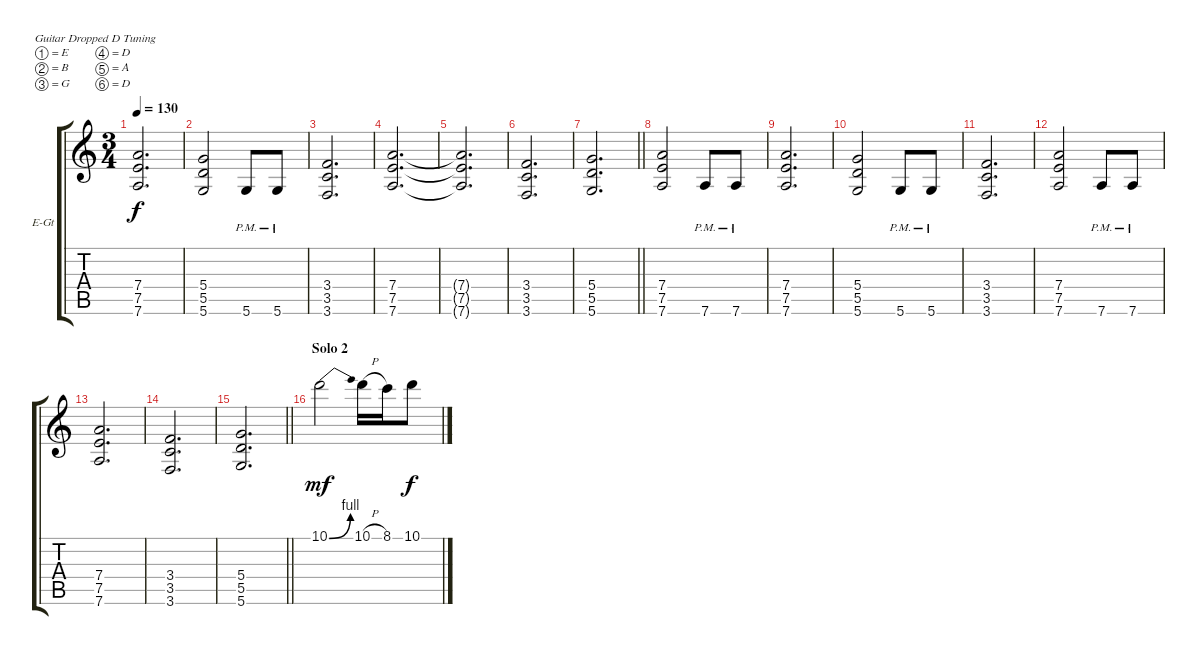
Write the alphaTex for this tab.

\bracketExtendMode groupsimilarinstruments
\firstSystemTrackNameOrientation horizontal
\otherSystemsTrackNameOrientation horizontal
\track ("Lead Guitar" "E-Gt") {instrument distortionguitar}
\staff {score tabs}
\tuning (E4 B3 G3 D3 A2 D2)
\ts (3 4)
\tempo 130
\clef g2
\ks c
(7.4{t} 7.5{t} 7.6{t}).2{d dy f} |
(5.4 5.5 5.6).2 5.6{pm}.8 5.6{pm}.8 |
(3.4 3.5 3.6).2{d} |
(7.4 7.5 7.6).2{d} |
(7.4{t} 7.5{t} 7.6{t}).2{d} |
(3.4 3.5 3.6).2{d} |
\barLineRight lightlight
(5.4 5.5 5.6).2{d} |
(7.4 7.5 7.6).2 7.6{pm}.8 7.6{pm}.8 |
(7.4 7.5 7.6).2{d} |
(5.4 5.5 5.6).2 5.6{pm}.8 5.6{pm}.8 |
(3.4 3.5 3.6).2{d} |
(7.4 7.5 7.6).2 7.6{pm}.8 7.6{pm}.8 |
(7.4 7.5 7.6).2{d} |
(3.4 3.5 3.6).2{d} |
\barLineRight lightlight
(5.4 5.5 5.6).2{d} |
\section ("" "Solo 2")
10.1{be (bend 0 0 60 4)}.2{dy mf} 10.1{h}.16 8.1.16 10.1.8{dy f}
